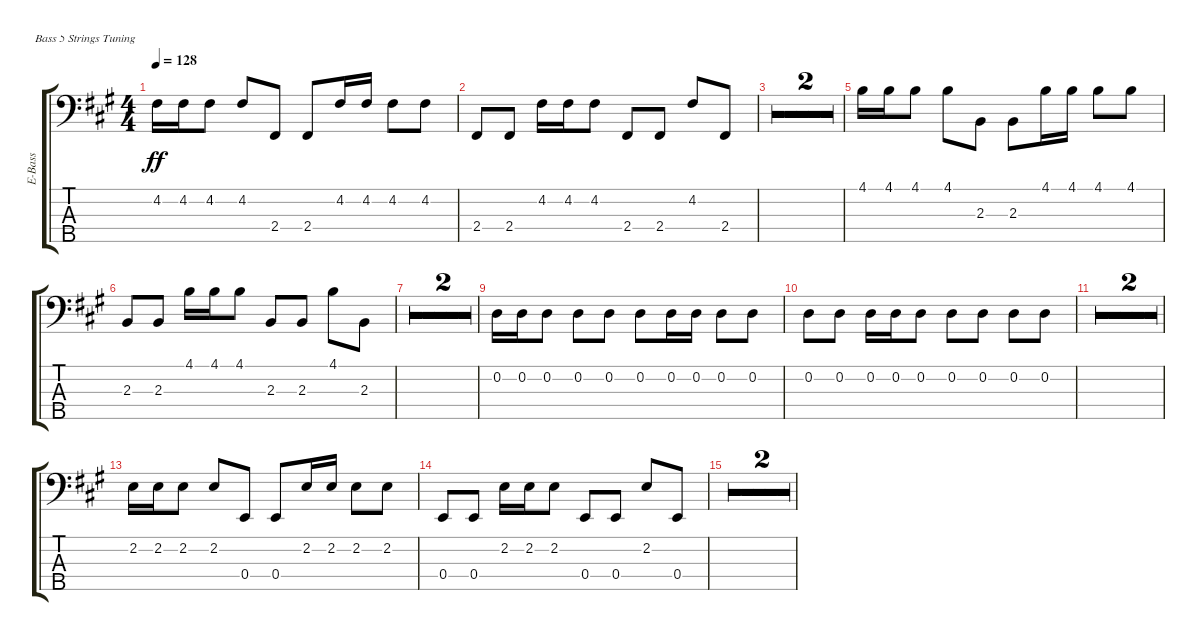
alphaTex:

\defaultSystemsLayout 4
\bracketExtendMode groupsimilarinstruments
\otherSystemsTrackNameOrientation horizontal
\track ("Electric Bass" "E-Bass") {multiBarRest instrument electricbassfinger}
\staff {score tabs}
\tuning (G2 D2 A1 E1 B0)
\ts (4 4)
\tempo 128
\clef f4
\ks a
4.2{acc #}.16{dy ff} 4.2{acc #}.16 4.2{acc #}.8 4.2{acc #}.8 2.4{acc #}.8 2.4{acc #}.8 4.2{acc #}.16 4.2{acc #}.16 4.2{acc #}.8 4.2{acc #}.8 |
2.4{acc #}.8 2.4{acc #}.8 4.2{acc #}.16 4.2{acc #}.16 4.2{acc #}.8 2.4{acc #}.8 2.4{acc #}.8 4.2{acc #}.8 2.4{acc #}.8 |
\simile firstofdouble
|
\simile secondofdouble
|
\simile none
4.1{acc forcenatural}.16 4.1{acc forcenatural}.16 4.1{acc forcenatural}.8 4.1{acc forcenatural}.8 2.3{acc forcenatural}.8 2.3{acc forcenatural}.8 4.1{acc forcenatural}.16 4.1{acc forcenatural}.16 4.1{acc forcenatural}.8 4.1{acc forcenatural}.8 |
2.3{acc forcenatural}.8 2.3{acc forcenatural}.8 4.1{acc forcenatural}.16 4.1{acc forcenatural}.16 4.1{acc forcenatural}.8 2.3{acc forcenatural}.8 2.3{acc forcenatural}.8 4.1{acc forcenatural}.8 2.3{acc forcenatural}.8 |
\simile firstofdouble
|
\simile secondofdouble
|
\simile none
0.2{acc forcenatural}.16 0.2{acc forcenatural}.16 0.2{acc forcenatural}.8 0.2{acc forcenatural}.8 0.2{acc forcenatural}.8 0.2{acc forcenatural}.8 0.2{acc forcenatural}.16 0.2{acc forcenatural}.16 0.2{acc forcenatural}.8 0.2{acc forcenatural}.8 |
0.2{acc forcenatural}.8 0.2{acc forcenatural}.8 0.2{acc forcenatural}.16 0.2{acc forcenatural}.16 0.2{acc forcenatural}.8 0.2{acc forcenatural}.8 0.2{acc forcenatural}.8 0.2{acc forcenatural}.8 0.2{acc forcenatural}.8 |
\simile firstofdouble
|
\simile secondofdouble
|
\simile none
2.2{acc forcenatural}.16 2.2{acc forcenatural}.16 2.2{acc forcenatural}.8 2.2{acc forcenatural}.8 0.4{acc forcenatural}.8 0.4{acc forcenatural}.8 2.2{acc forcenatural}.16 2.2{acc forcenatural}.16 2.2{acc forcenatural}.8 2.2{acc forcenatural}.8 |
0.4{acc forcenatural}.8 0.4{acc forcenatural}.8 2.2{acc forcenatural}.16 2.2{acc forcenatural}.16 2.2{acc forcenatural}.8 0.4{acc forcenatural}.8 0.4{acc forcenatural}.8 2.2{acc forcenatural}.8 0.4{acc forcenatural}.8 |
\simile firstofdouble
|
\simile secondofdouble
